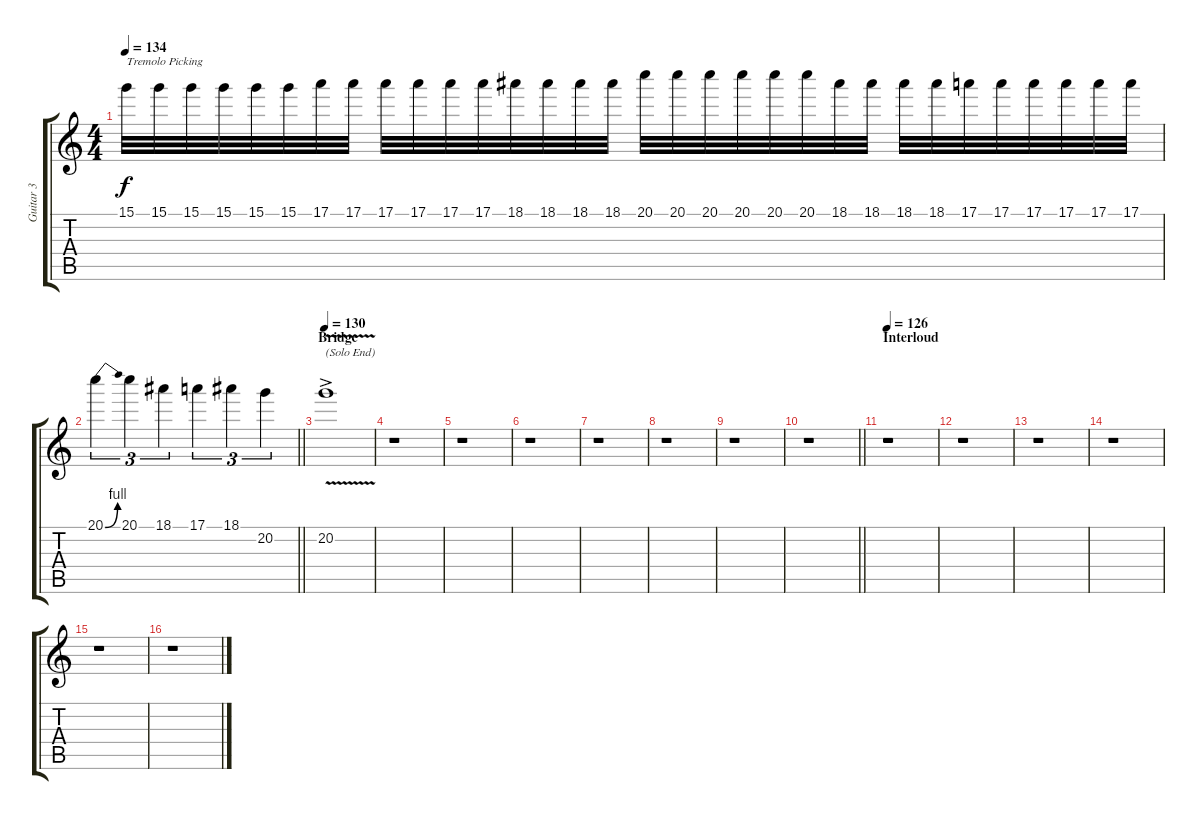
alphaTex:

\track ("Guitar 3" "Guitar 3") {instrument distortionguitar}
\staff {score tabs}
\tuning (E4 B3 G3 D3 A2 E2) {hide}
\ts (4 4)
\tempo 134
\clef g2
\ks c
15.1.32{txt "Tremolo Picking" dy f} 15.1.32 15.1.32 15.1.32 15.1.32 15.1.32 17.1.32 17.1.32 17.1.32 17.1.32 17.1.32 17.1.32 18.1.32 18.1.32 18.1.32 18.1.32 20.1.32 20.1.32 20.1.32 20.1.32 20.1.32 20.1.32 18.1.32 18.1.32 18.1.32 18.1.32 17.1.32 17.1.32 17.1.32 17.1.32 17.1.32 17.1.32 |
\barLineRight lightlight
20.1{be (bend 0 0 60 4)}.4{tu (3 2)} 20.1.4{tu (3 2)} 18.1.4{tu (3 2)} 17.1.4{tu (3 2)} 18.1.4{tu (3 2)} 20.2.4{tu (3 2)} |
\section ("" "Bridge")
\tempo 130
20.2{v ac}.1{txt "(Solo End)"} |
r.1 |
r.1 |
r.1 |
r.1 |
r.1 |
r.1 |
\barLineRight lightlight
r.1 |
\section ("" "Interloud")
\tempo 126
r.1 |
r.1 |
r.1 |
r.1 |
r.1 |
r.1
